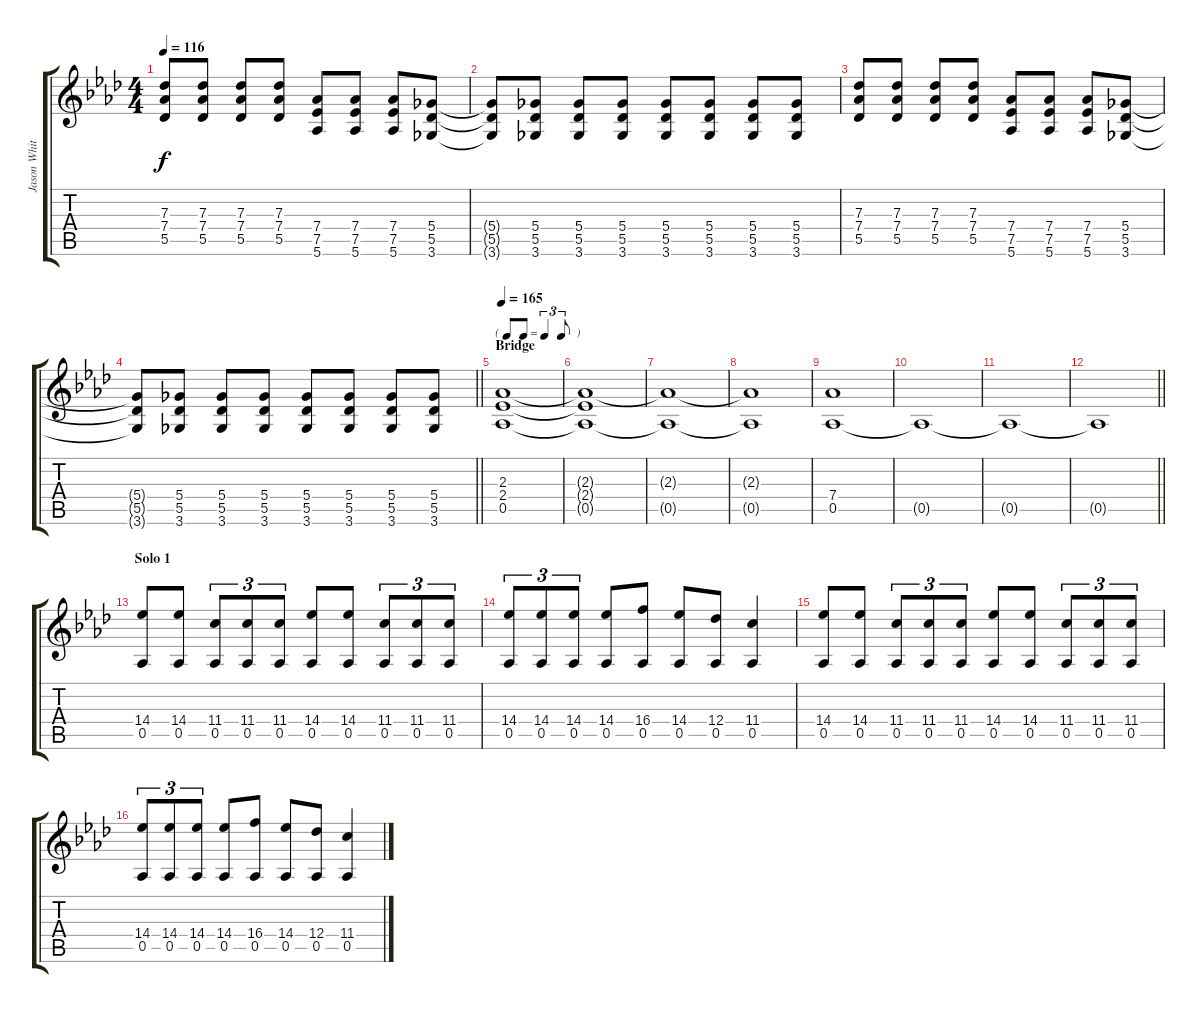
\track ("Jason White (Lead Guitar)" "Jason Whit") {instrument distortionguitar}
\staff {score tabs}
\tuning (Eb4 Bb3 Gb3 Db3 Ab2 Eb2) {hide}
\ts (4 4)
\tempo 116
\clef g2
\ks ab
(7.3 7.4 5.5).8{dy f} (7.3 7.4 5.5).8 (7.3 7.4 5.5).8 (7.3 7.4 5.5).8 (7.4 7.5 5.6).8 (7.4 7.5 5.6).8 (7.4 7.5 5.6).8 (5.4 5.5 3.6).8 |
(5.4{t} 5.5{t} 3.6{t}).8 (5.4 5.5 3.6).8 (5.4 5.5 3.6).8 (5.4 5.5 3.6).8 (5.4 5.5 3.6).8 (5.4 5.5 3.6).8 (5.4 5.5 3.6).8 (5.4 5.5 3.6).8 |
(7.3 7.4 5.5).8 (7.3 7.4 5.5).8 (7.3 7.4 5.5).8 (7.3 7.4 5.5).8 (7.4 7.5 5.6).8 (7.4 7.5 5.6).8 (7.4 7.5 5.6).8 (5.4 5.5 3.6).8 |
\barLineRight lightlight
(5.4{t} 5.5{t} 3.6{t}).8 (5.4 5.5 3.6).8 (5.4 5.5 3.6).8 (5.4 5.5 3.6).8 (5.4 5.5 3.6).8 (5.4 5.5 3.6).8 (5.4 5.5 3.6).8 (5.4 5.5 3.6).8 |
\tf triplet8th
\section ("" "Bridge")
\tempo 165
(2.3 2.4 0.5).1 |
(2.3{t} 2.4{t} 0.5{t}).1 |
(2.3{t} 0.5{t}).1 |
(2.3{t} 0.5{t}).1 |
(7.4 0.5).1 |
0.5{t}.1 |
0.5{t}.1 |
\barLineRight lightlight
0.5{t}.1 |
\section ("" "Solo 1")
(14.4 0.5).8 (14.4 0.5).8 (11.4 0.5).8{tu (3 2)} (11.4 0.5).8{tu (3 2)} (11.4 0.5).8{tu (3 2)} (14.4 0.5).8 (14.4 0.5).8 (11.4 0.5).8{tu (3 2)} (11.4 0.5).8{tu (3 2)} (11.4 0.5).8{tu (3 2)} |
(14.4 0.5).8{tu (3 2)} (14.4 0.5).8{tu (3 2)} (14.4 0.5).8{tu (3 2)} (14.4 0.5).8 (16.4 0.5).8 (14.4 0.5).8 (12.4 0.5).8 (11.4 0.5).4 |
(14.4 0.5).8 (14.4 0.5).8 (11.4 0.5).8{tu (3 2)} (11.4 0.5).8{tu (3 2)} (11.4 0.5).8{tu (3 2)} (14.4 0.5).8 (14.4 0.5).8 (11.4 0.5).8{tu (3 2)} (11.4 0.5).8{tu (3 2)} (11.4 0.5).8{tu (3 2)} |
(14.4 0.5).8{tu (3 2)} (14.4 0.5).8{tu (3 2)} (14.4 0.5).8{tu (3 2)} (14.4 0.5).8 (16.4 0.5).8 (14.4 0.5).8 (12.4 0.5).8 (11.4 0.5).4
